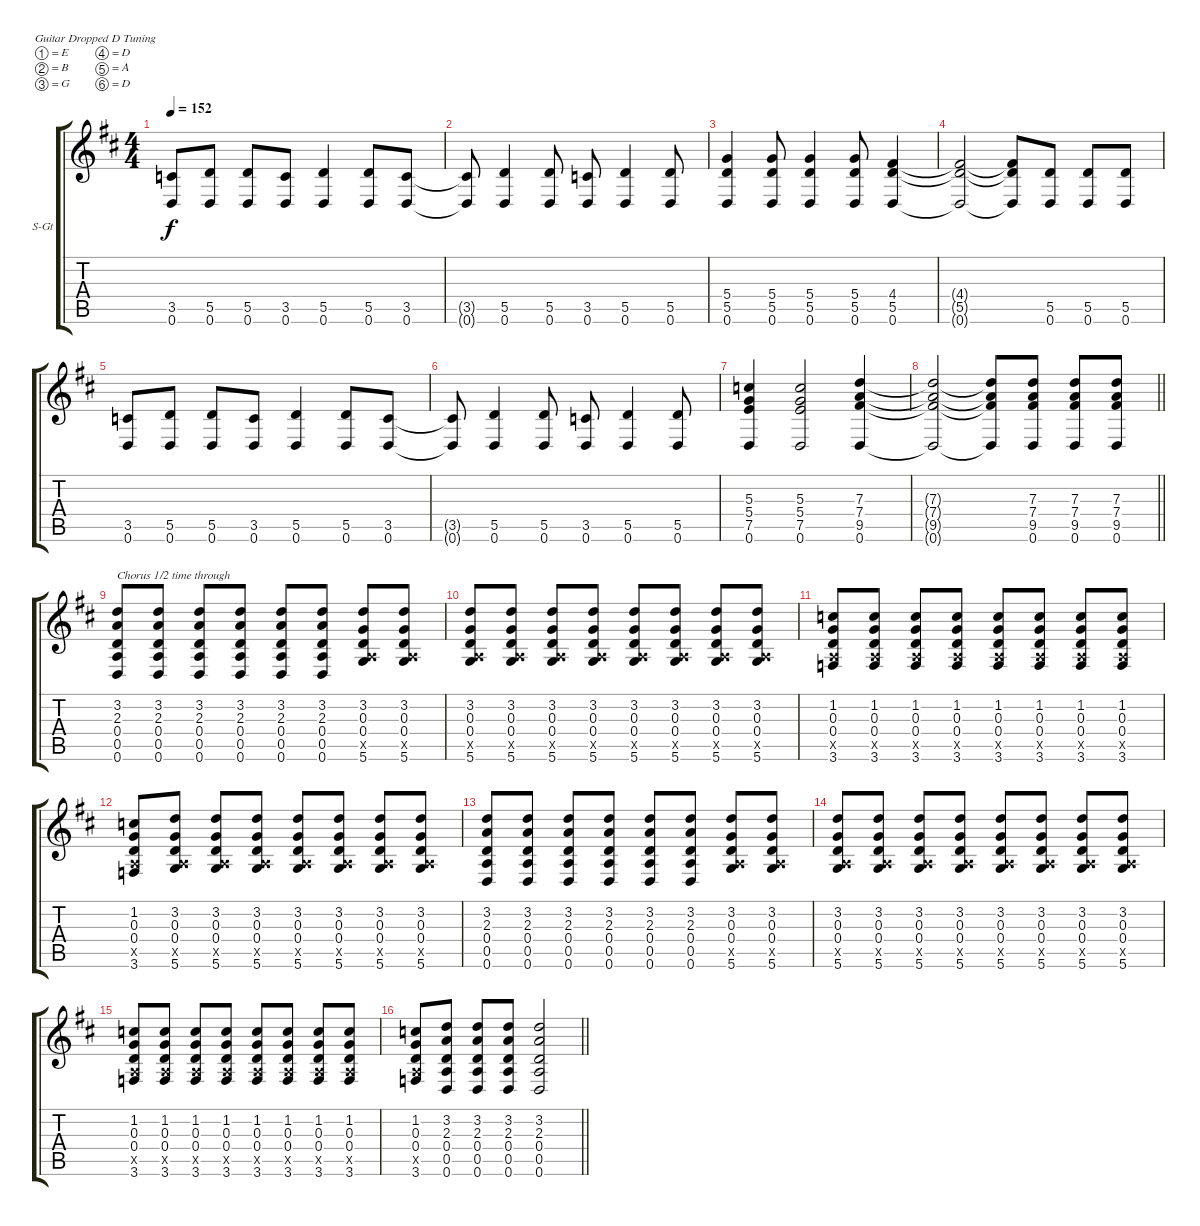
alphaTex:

\bracketExtendMode groupsimilarinstruments
\firstSystemTrackNameOrientation horizontal
\otherSystemsTrackNameOrientation horizontal
\track ("Acoustic" "S-Gt") {instrument acousticguitarsteel}
\staff {score tabs}
\tuning (E4 B3 G3 D3 A2 D2)
\ts (4 4)
\tempo 152
\clef g2
\ks d
(3.5 0.6).8{dy f} (5.5 0.6).8 (5.5 0.6).8 (3.5 0.6).8 (5.5 0.6).4 (5.5 0.6).8 (3.5 0.6).8 |
(3.5{t} 0.6{t}).8 (5.5 0.6).4 (5.5 0.6).8 (3.5 0.6).8 (5.5 0.6).4 (5.5 0.6).8 |
(5.4 5.5 0.6).4 (5.4 5.5 0.6).8 (5.4 5.5 0.6).4 (5.4 5.5 0.6).8 (4.4 5.5 0.6).4 |
(4.4{t} 5.5{t} 0.6{t}).2 (4.4{t} 5.5{t} 0.6{t}).8 (5.5 0.6).8 (5.5 0.6).8 (5.5 0.6).8 |
(3.5 0.6).8 (5.5 0.6).8 (5.5 0.6).8 (3.5 0.6).8 (5.5 0.6).4 (5.5 0.6).8 (3.5 0.6).8 |
(3.5{t} 0.6{t}).8 (5.5 0.6).4 (5.5 0.6).8 (3.5 0.6).8 (5.5 0.6).4 (5.5 0.6).8 |
(5.3 5.4 7.5 0.6).4 (5.3 5.4 7.5 0.6).2 (7.3 7.4 9.5 0.6).4 |
\barLineRight lightlight
(7.3{t} 7.4{t} 9.5{t} 0.6{t}).2 (7.3{t} 7.4{t} 9.5{t} 0.6{t}).8 (7.3 7.4 9.5 0.6).8 (7.3 7.4 9.5 0.6).8 (7.3 7.4 9.5 0.6).8 |
(3.2 2.3 0.4 0.5 0.6).8{txt "Chorus 1/2 time through"} (3.2 2.3 0.4 0.5 0.6).8 (3.2 2.3 0.4 0.5 0.6).8 (3.2 2.3 0.4 0.5 0.6).8 (3.2 2.3 0.4 0.5 0.6).8 (3.2 2.3 0.4 0.5 0.6).8 (3.2 0.3 0.4 0.5{x} 5.6).8 (3.2 0.3 0.4 0.5{x} 5.6).8 |
(3.2 0.3 0.4 0.5{x} 5.6).8 (3.2 0.3 0.4 0.5{x} 5.6).8 (3.2 0.3 0.4 0.5{x} 5.6).8 (3.2 0.3 0.4 0.5{x} 5.6).8 (3.2 0.3 0.4 0.5{x} 5.6).8 (3.2 0.3 0.4 0.5{x} 5.6).8 (3.2 0.3 0.4 0.5{x} 5.6).8 (3.2 0.3 0.4 0.5{x} 5.6).8 |
(1.2 0.3 0.4 0.5{x} 3.6).8 (1.2 0.3 0.4 0.5{x} 3.6).8 (1.2 0.3 0.4 0.5{x} 3.6).8 (1.2 0.3 0.4 0.5{x} 3.6).8 (1.2 0.3 0.4 0.5{x} 3.6).8 (1.2 0.3 0.4 0.5{x} 3.6).8 (1.2 0.3 0.4 0.5{x} 3.6).8 (1.2 0.3 0.4 0.5{x} 3.6).8 |
(1.2 0.3 0.4 0.5{x} 3.6).8 (3.2 0.3 0.4 0.5{x} 5.6).8 (3.2 0.3 0.4 0.5{x} 5.6).8 (3.2 0.3 0.4 0.5{x} 5.6).8 (3.2 0.3 0.4 0.5{x} 5.6).8 (3.2 0.3 0.4 0.5{x} 5.6).8 (3.2 0.3 0.4 0.5{x} 5.6).8 (3.2 0.3 0.4 0.5{x} 5.6).8 |
(3.2 2.3 0.4 0.5 0.6).8 (3.2 2.3 0.4 0.5 0.6).8 (3.2 2.3 0.4 0.5 0.6).8 (3.2 2.3 0.4 0.5 0.6).8 (3.2 2.3 0.4 0.5 0.6).8 (3.2 2.3 0.4 0.5 0.6).8 (3.2 0.3 0.4 0.5{x} 5.6).8 (3.2 0.3 0.4 0.5{x} 5.6).8 |
(3.2 0.3 0.4 0.5{x} 5.6).8 (3.2 0.3 0.4 0.5{x} 5.6).8 (3.2 0.3 0.4 0.5{x} 5.6).8 (3.2 0.3 0.4 0.5{x} 5.6).8 (3.2 0.3 0.4 0.5{x} 5.6).8 (3.2 0.3 0.4 0.5{x} 5.6).8 (3.2 0.3 0.4 0.5{x} 5.6).8 (3.2 0.3 0.4 0.5{x} 5.6).8 |
(1.2 0.3 0.4 0.5{x} 3.6).8 (1.2 0.3 0.4 0.5{x} 3.6).8 (1.2 0.3 0.4 0.5{x} 3.6).8 (1.2 0.3 0.4 0.5{x} 3.6).8 (1.2 0.3 0.4 0.5{x} 3.6).8 (1.2 0.3 0.4 0.5{x} 3.6).8 (1.2 0.3 0.4 0.5{x} 3.6).8 (1.2 0.3 0.4 0.5{x} 3.6).8 |
\barLineRight lightlight
(1.2 0.3 0.4 0.5{x} 3.6).8 (3.2 2.3 0.4 0.5 0.6).8 (3.2 2.3 0.4 0.5 0.6).8 (3.2 2.3 0.4 0.5 0.6).8 (3.2 2.3 0.4 0.5 0.6).2
